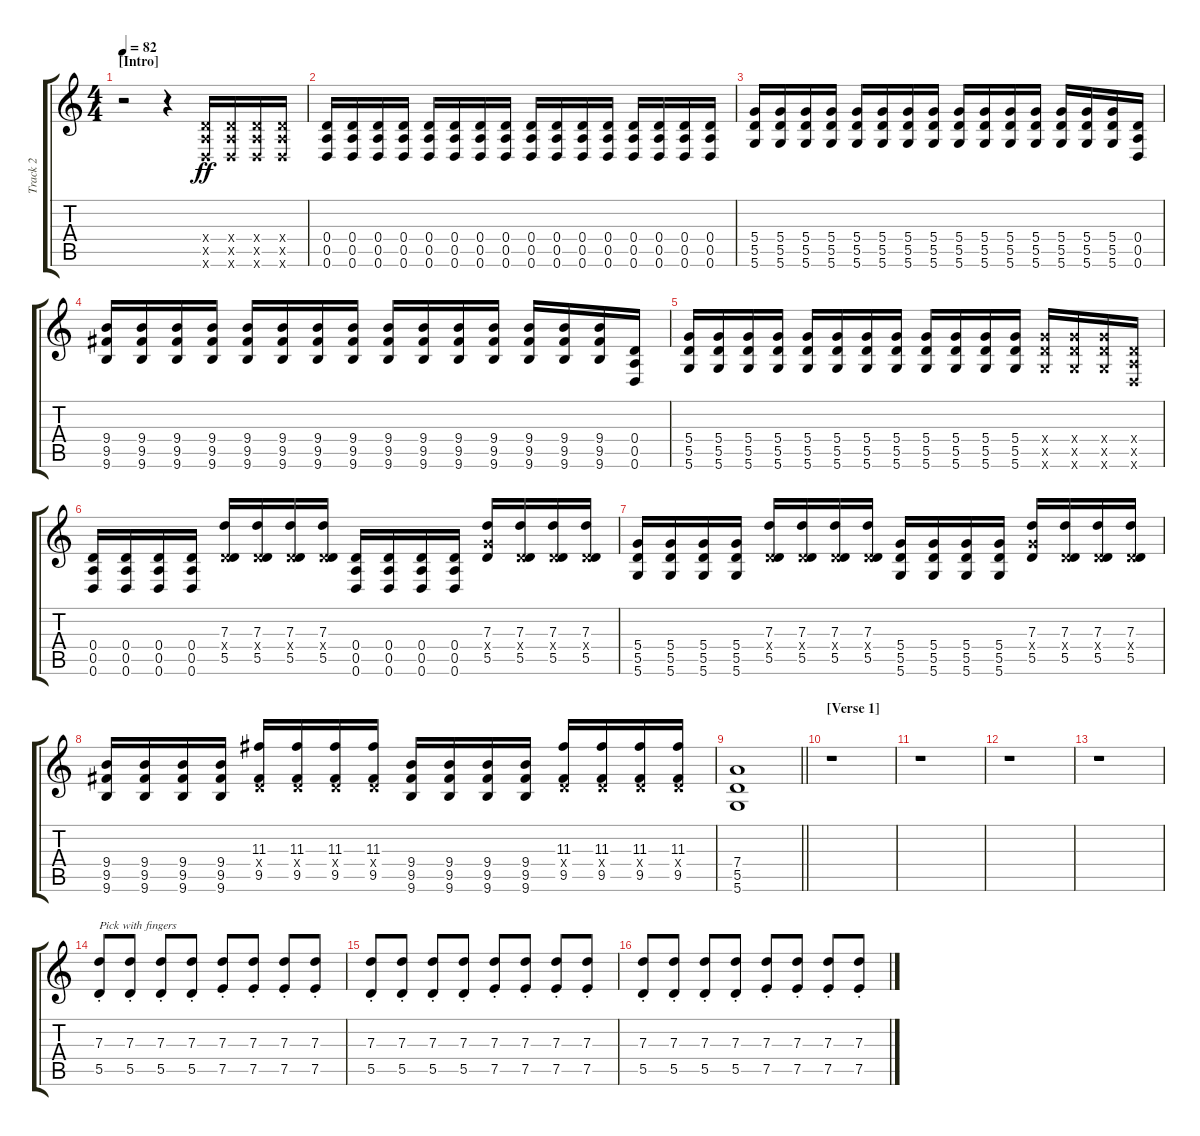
\track ("Track 2" "Track 2") {instrument distortionguitar}
\staff {score tabs}
\tuning (E4 B3 G3 D3 A2 D2) {hide}
\ts (4 4)
\section ("" "[Intro]")
\tempo 82
\clef g2
\ks c
r.2{dy ff instrument distortionguitar} r.4 (0.4{x} 0.5{x} 0.6{x}).16 (0.4{x} 0.5{x} 0.6{x}).16 (0.4{x} 0.5{x} 0.6{x}).16 (0.4{x} 0.5{x} 0.6{x}).16 |
(0.4 0.5 0.6).16 (0.4 0.5 0.6).16 (0.4 0.5 0.6).16 (0.4 0.5 0.6).16 (0.4 0.5 0.6).16 (0.4 0.5 0.6).16 (0.4 0.5 0.6).16 (0.4 0.5 0.6).16 (0.4 0.5 0.6).16 (0.4 0.5 0.6).16 (0.4 0.5 0.6).16 (0.4 0.5 0.6).16 (0.4 0.5 0.6).16 (0.4 0.5 0.6).16 (0.4 0.5 0.6).16 (0.4 0.5 0.6).16 |
(5.4 5.5 5.6).16 (5.4 5.5 5.6).16 (5.4 5.5 5.6).16 (5.4 5.5 5.6).16 (5.4 5.5 5.6).16 (5.4 5.5 5.6).16 (5.4 5.5 5.6).16 (5.4 5.5 5.6).16 (5.4 5.5 5.6).16 (5.4 5.5 5.6).16 (5.4 5.5 5.6).16 (5.4 5.5 5.6).16 (5.4 5.5 5.6).16 (5.4 5.5 5.6).16 (5.4 5.5 5.6).16 (0.4 0.5 0.6).16 |
(9.4 9.5 9.6).16 (9.4 9.5 9.6).16 (9.4 9.5 9.6).16 (9.4 9.5 9.6).16 (9.4 9.5 9.6).16 (9.4 9.5 9.6).16 (9.4 9.5 9.6).16 (9.4 9.5 9.6).16 (9.4 9.5 9.6).16 (9.4 9.5 9.6).16 (9.4 9.5 9.6).16 (9.4 9.5 9.6).16 (9.4 9.5 9.6).16 (9.4 9.5 9.6).16 (9.4 9.5 9.6).16 (0.4 0.5 0.6).16 |
(5.4 5.5 5.6).16 (5.4 5.5 5.6).16 (5.4 5.5 5.6).16 (5.4 5.5 5.6).16 (5.4 5.5 5.6).16 (5.4 5.5 5.6).16 (5.4 5.5 5.6).16 (5.4 5.5 5.6).16 (5.4 5.5 5.6).16 (5.4 5.5 5.6).16 (5.4 5.5 5.6).16 (5.4 5.5 5.6).16 (5.4{x} 5.5{x} 5.6{x}).16 (5.4{x} 5.5{x} 5.6{x}).16 (5.4{x} 5.5{x} 5.6{x}).16 (0.4{x} 0.5{x} 0.6{x}).16 |
(0.4 0.5 0.6).16 (0.4 0.5 0.6).16 (0.4 0.5 0.6).16 (0.4 0.5 0.6).16 (7.3 0.4{x} 5.5).16 (7.3 0.4{x} 5.5).16 (7.3 0.4{x} 5.5).16 (7.3 0.4{x} 5.5).16 (0.4 0.5 0.6).16 (0.4 0.5 0.6).16 (0.4 0.5 0.6).16 (0.4 0.5 0.6).16 (7.3 5.4{x} 5.5).16 (7.3 0.4{x} 5.5).16 (7.3 0.4{x} 5.5).16 (7.3 0.4{x} 5.5).16 |
(5.4 5.5 5.6).16 (5.4 5.5 5.6).16 (5.4 5.5 5.6).16 (5.4 5.5 5.6).16 (7.3 0.4{x} 5.5).16 (7.3 0.4{x} 5.5).16 (7.3 0.4{x} 5.5).16 (7.3 0.4{x} 5.5).16 (5.4 5.5 5.6).16 (5.4 5.5 5.6).16 (5.4 5.5 5.6).16 (5.4 5.5 5.6).16 (7.3 5.4{x} 5.5).16 (7.3 0.4{x} 5.5).16 (7.3 0.4{x} 5.5).16 (7.3 0.4{x} 5.5).16 |
(9.4 9.5 9.6).16 (9.4 9.5 9.6).16 (9.4 9.5 9.6).16 (9.4 9.5 9.6).16 (11.3 0.4{x} 9.5).16 (11.3 0.4{x} 9.5).16 (11.3 0.4{x} 9.5).16 (11.3 0.4{x} 9.5).16 (9.4 9.5 9.6).16 (9.4 9.5 9.6).16 (9.4 9.5 9.6).16 (9.4 9.5 9.6).16 (11.3 0.4{x} 9.5).16 (11.3 0.4{x} 9.5).16 (11.3 0.4{x} 9.5).16 (11.3 0.4{x} 9.5).16 |
\barLineRight lightlight
(7.4 5.5 5.6).1 |
\section ("" "[Verse 1]")
r.1 |
r.1 |
r.1 |
r.1 |
(7.3{st} 5.5{st}).8{txt "Pick with fingers"} (7.3{st} 5.5{st}).8 (7.3{st} 5.5{st}).8 (7.3{st} 5.5{st}).8 (7.3{st} 7.5{st}).8 (7.3{st} 7.5{st}).8 (7.3{st} 7.5{st}).8 (7.3{st} 7.5{st}).8 |
(7.3{st} 5.5{st}).8 (7.3{st} 5.5{st}).8 (7.3{st} 5.5{st}).8 (7.3{st} 5.5{st}).8 (7.3{st} 7.5{st}).8 (7.3{st} 7.5{st}).8 (7.3{st} 7.5{st}).8 (7.3{st} 7.5{st}).8 |
(7.3{st} 5.5{st}).8 (7.3{st} 5.5{st}).8 (7.3{st} 5.5{st}).8 (7.3{st} 5.5{st}).8 (7.3{st} 7.5{st}).8 (7.3{st} 7.5{st}).8 (7.3{st} 7.5{st}).8 (7.3{st} 7.5{st}).8
